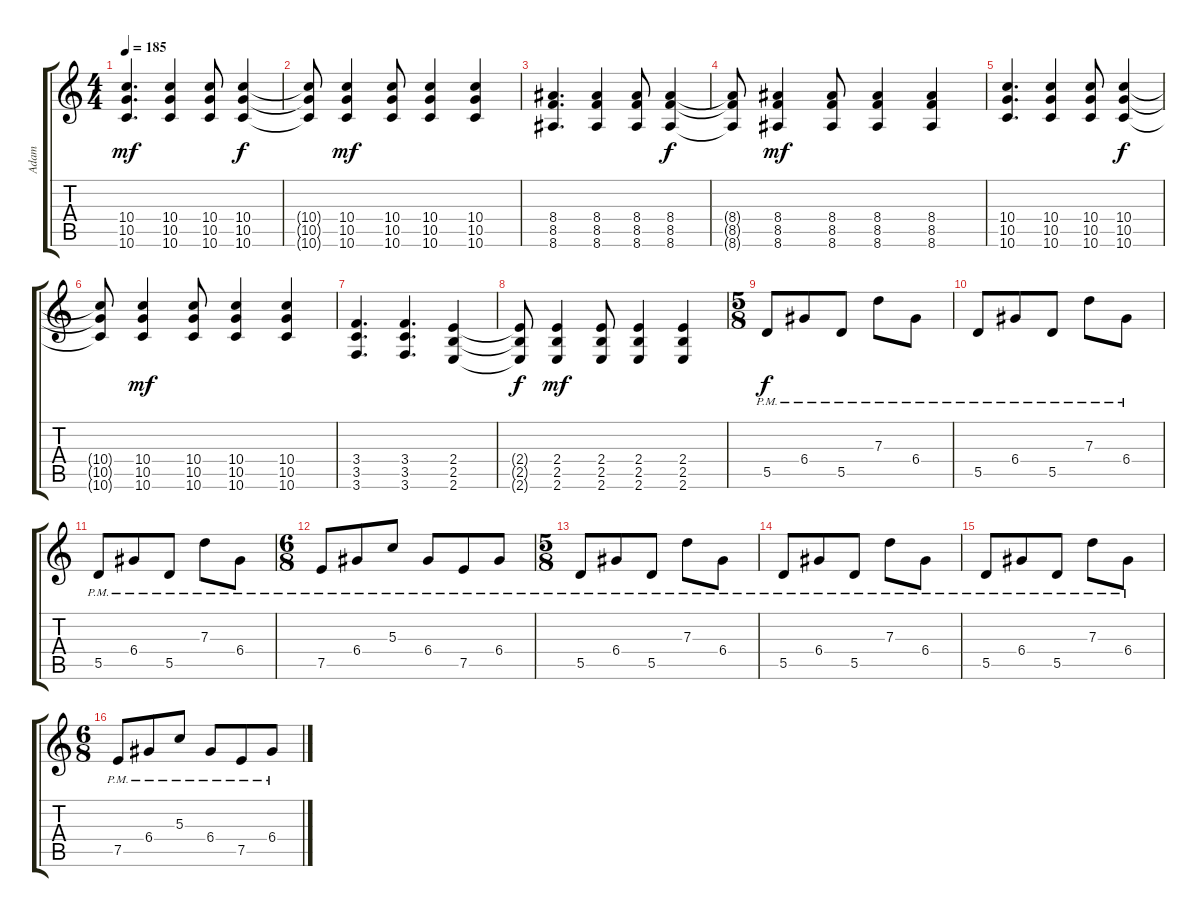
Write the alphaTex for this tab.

\track ("Adam" "Adam") {instrument electricguitarjazz}
\staff {score tabs}
\tuning (E4 B3 G3 D3 A2 D2) {hide}
\ts (4 4)
\tempo 185
\clef g2
\ks c
(10.4 10.5 10.6).4{d dy mf} (10.4 10.5 10.6).4 (10.4 10.5 10.6).8 (10.4 10.5 10.6).4{dy f} |
(10.4{t} 10.5{t} 10.6{t}).8 (10.4 10.5 10.6).4{dy mf} (10.4 10.5 10.6).8 (10.4 10.5 10.6).4 (10.4 10.5 10.6).4 |
(8.4 8.5 8.6).4{d} (8.4 8.5 8.6).4 (8.4 8.5 8.6).8 (8.4 8.5 8.6).4{dy f} |
(8.4{t} 8.5{t} 8.6{t}).8 (8.4 8.5 8.6).4{dy mf} (8.4 8.5 8.6).8 (8.4 8.5 8.6).4 (8.4 8.5 8.6).4 |
(10.4 10.5 10.6).4{d} (10.4 10.5 10.6).4 (10.4 10.5 10.6).8 (10.4 10.5 10.6).4{dy f} |
(10.4{t} 10.5{t} 10.6{t}).8 (10.4 10.5 10.6).4{dy mf} (10.4 10.5 10.6).8 (10.4 10.5 10.6).4 (10.4 10.5 10.6).4 |
(3.4 3.5 3.6).4{d} (3.4 3.5 3.6).4{d} (2.4 2.5 2.6).4 |
(2.4{t} 2.5{t} 2.6{t}).8{dy f} (2.4 2.5 2.6).4{dy mf} (2.4 2.5 2.6).8 (2.4 2.5 2.6).4 (2.4 2.5 2.6).4 |
\ts (5 8)
5.5{pm}.8{dy f} 6.4{pm}.8 5.5{pm}.8 7.3{pm}.8 6.4{pm}.8 |
5.5{pm}.8 6.4{pm}.8 5.5{pm}.8 7.3{pm}.8 6.4{pm}.8 |
5.5{pm}.8 6.4{pm}.8 5.5{pm}.8 7.3{pm}.8 6.4{pm}.8 |
\ts (6 8)
7.5{pm}.8 6.4{pm}.8 5.3{pm}.8 6.4{pm}.8 7.5{pm}.8 6.4{pm}.8 |
\ts (5 8)
5.5{pm}.8 6.4{pm}.8 5.5{pm}.8 7.3{pm}.8 6.4{pm}.8 |
5.5{pm}.8 6.4{pm}.8 5.5{pm}.8 7.3{pm}.8 6.4{pm}.8 |
5.5{pm}.8 6.4{pm}.8 5.5{pm}.8 7.3{pm}.8 6.4{pm}.8 |
\ts (6 8)
7.5{pm}.8 6.4{pm}.8 5.3{pm}.8 6.4{pm}.8 7.5{pm}.8 6.4{pm}.8
